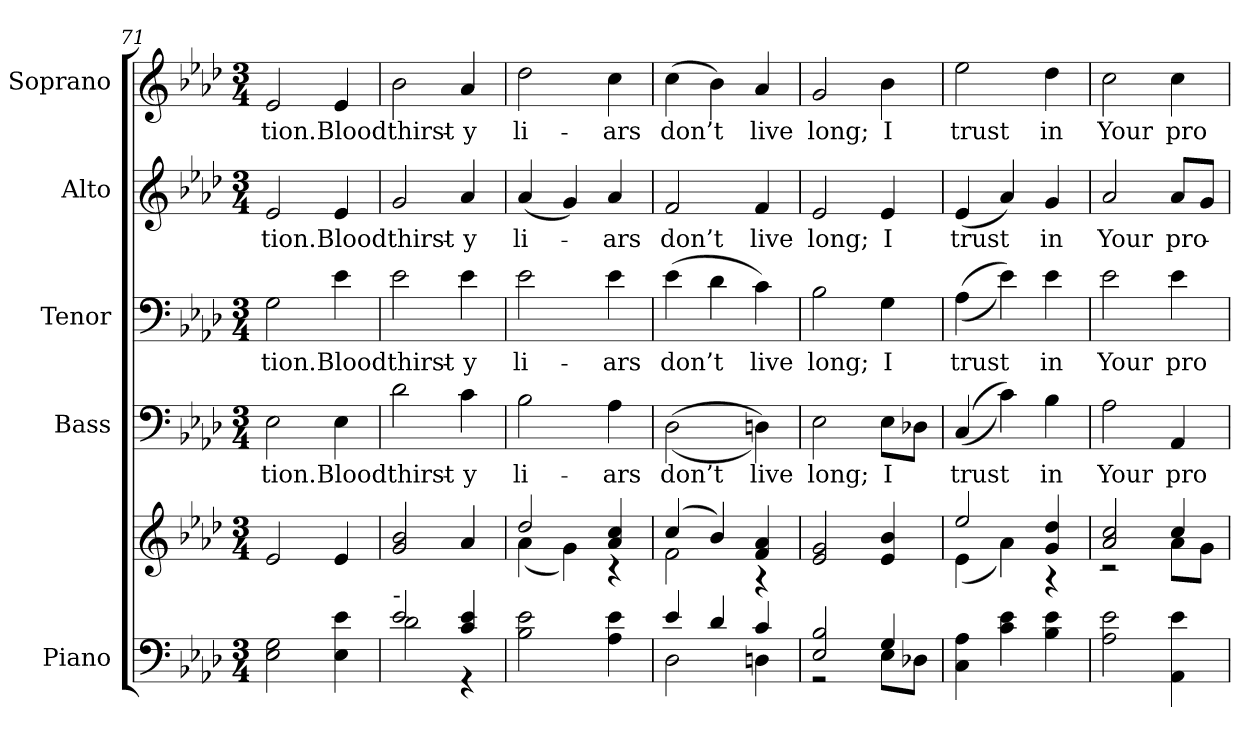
**kern	**kern	**kern	**text	**kern	**text	**kern	**text	**kern	**text
*part5	*part5	*part4	*part4	*part3	*part3	*part2	*part2	*part1	*part1
*staff6	*staff5	*staff4	*staff4	*staff3	*staff3	*staff2	*staff2	*staff1	*staff1
*I"Piano	*	*I"Bass	*	*I"Tenor	*	*I"Alto	*	*I"Soprano	*
*I'Pno.	*	*I'B.	*	*I'T.	*	*I'A.	*	*I'S.	*
!!LO:PB:g=z
*clefF4	*clefG2	*clefF4	*	*clefF4	*	*clefG2	*	*clefG2	*
*k[b-e-a-d-]	*k[b-e-a-d-]	*k[b-e-a-d-]	*	*k[b-e-a-d-]	*	*k[b-e-a-d-]	*	*k[b-e-a-d-]	*
*A-:	*A-:	*A-:	*	*A-:	*	*A-:	*	*A-:	*
*M3/4	*M3/4	*M3/4	*	*M3/4	*	*M3/4	*	*M3/4	*
=71	=71	=71	=71	=71	=71	=71	=71	=71	=71
!	!	!	!LO:LY:b:color=#000000	!	!	!	!	!	!
!	!	!	!	!	!LO:LY:b:color=#000000	!	!	!	!
!	!	!	!	!	!	!	!LO:LY:b:color=#000000	!	!
!	!	!	!	!	!	!	!	!	!LO:LY:b:color=#000000
2E-i\ 2Gi	2e-i/	2E-i\	-tion.	2Gi\	-tion.	2e-i/	-tion.	2e-i/	-tion.
!	!	!	!LO:LY:b:color=#000000	!	!	!	!	!	!
!	!	!	!	!	!LO:LY:b:color=#000000	!	!	!	!
!	!	!	!	!	!	!	!LO:LY:b:color=#000000	!	!
!	!	!	!	!	!	!	!	!	!LO:LY:b:color=#000000
4E-i\ 4e-i	4e-i/	4E-i\	Blood	4e-i\	Blood	4e-i/	Blood	4e-i/	Blood
=72	=72	=72	=72	=72	=72	=72	=72	=72	=72
*^	*	*	*	*	*	*	*	*	*
!	!	!	!	!LO:LY:b:color=#000000	!	!	!	!	!	!
!	!	!	!	!	!	!LO:LY:b:color=#000000	!	!	!	!
!	!	!	!	!	!	!	!	!LO:LY:b:color=#000000	!	!
!LO:TX:a:t=-	!	!	!	!	!	!	!	!	!	!
!	!	!	!	!	!	!	!	!	!	!LO:LY:b:color=#000000
2e-i/	2d-i\	2gi/ 2b-i	2d-i\	thirst-	2e-i\	thirst-	2gi/	thirst-	2b-i\	thirst-
!	!	!	!	!LO:LY:b:color=#000000	!	!	!	!	!	!
!	!	!	!	!	!	!LO:LY:b:color=#000000	!	!	!	!
!	!	!	!	!	!	!	!	!LO:LY:b:color=#000000	!	!
!	!	!	!	!	!	!	!	!	!	!LO:LY:b:color=#000000
4ci/ 4e-i	4r	4a-i/	4ci\	-y	4e-i\	-y	4a-i/	-y	4a-i/	-y
*v	*v	*	*	*	*	*	*	*	*	*
=73	=73	=73	=73	=73	=73	=73	=73	=73	=73
*	*^	*	*	*	*	*	*	*	*
*^	*	*	*	*	*	*	*	*	*	*
!	!	!	!	!	!LO:LY:b:color=#000000	!	!	!	!	!	!
*v	*v	*	*	*	*	*	*	*	*	*	*
*^	*	*	*	*	*	*	*	*	*	*
!	!	!	!	!	!	!	!LO:LY:b:color=#000000	!	!	!	!
*v	*v	*	*	*	*	*	*	*	*	*	*
*^	*	*	*	*	*	*	*	*	*	*
!	!	!	!	!	!	!	!	!	!LO:LY:b:color=#000000	!	!
*v	*v	*	*	*	*	*	*	*	*	*	*
*^	*	*	*	*	*	*	*	*	*	*
!	!	!	!	!	!	!	!	!	!	!	!LO:LY:b:color=#000000
*v	*v	*	*	*	*	*	*	*	*	*	*
2B-i\ 2e-i	2dd-i/	(4a-i\	2B-i\	li-	2e-i\	li-	(4a-i/	li-	2dd-i\	li-
.	.	4gi\)	.	.	.	.	4gi/)	.	.	.
!	!	!	!	!LO:LY:b:color=#000000	!	!	!	!	!	!
!	!	!	!	!	!	!LO:LY:b:color=#000000	!	!	!	!
!	!	!	!	!	!	!	!	!LO:LY:b:color=#000000	!	!
!	!	!	!	!	!	!	!	!	!	!LO:LY:b:color=#000000
4A-i\ 4e-i	4a-i/ 4cci	4r	4A-i\	-ars	4e-i\	-ars	4a-i/	-ars	4cci\	-ars
=74	=74	=74	=74	=74	=74	=74	=74	=74	=74	=74
*^	*	*	*	*	*	*	*	*	*	*
!	!	!	!	!	!LO:LY:b:color=#000000	!	!	!	!	!	!
!	!	!	!	!	!	!	!LO:LY:b:color=#000000	!	!	!	!
!	!	!	!	!	!	!	!	!	!LO:LY:b:color=#000000	!	!
!	!	!	!	!	!	!	!	!	!	!	!LO:LY:b:color=#000000
4e-i/	2D-i\	(4cci/	2fi\	((2D-i\	don’t	(4e-i\	don’t	2fi/	don’t	(4cci\	don’t
4d-i/	.	4b-i/)	.	.	.	4d-i\	.	.	.	4b-i\)	.
!	!	!	!	!	!LO:LY:b:color=#000000	!	!	!	!	!	!
!	!	!	!	!	!	!	!LO:LY:b:color=#000000	!	!	!	!
!	!	!	!	!	!	!	!	!	!LO:LY:b:color=#000000	!	!
!	!	!	!	!	!	!	!	!	!	!	!LO:LY:b:color=#000000
4ci/	4Dni\	4fi/ 4a-i	4r	4Dni\))	live	4ci\)	live	4fi/	live	4a-i/	live
*	*	*v	*v	*	*	*	*	*	*	*	*
=75	=75	=75	=75	=75	=75	=75	=75	=75	=75	=75
*	*	*^	*	*	*	*	*	*	*	*
!	!	!	!	!	!LO:LY:b:color=#000000	!	!	!	!	!	!
*	*	*v	*v	*	*	*	*	*	*	*	*
*	*	*^	*	*	*	*	*	*	*	*
!	!	!	!	!	!	!	!LO:LY:b:color=#000000	!	!	!	!
*	*	*v	*v	*	*	*	*	*	*	*	*
*	*	*^	*	*	*	*	*	*	*	*
!	!	!	!	!	!	!	!	!	!LO:LY:b:color=#000000	!	!
*	*	*v	*v	*	*	*	*	*	*	*	*
*	*	*^	*	*	*	*	*	*	*	*
!	!	!	!	!	!	!	!	!	!	!	!LO:LY:b:color=#000000
*	*	*v	*v	*	*	*	*	*	*	*	*
2E-i/ 2B-i	2r	2e-i/ 2gi	2E-i\	long;	2B-i\	long;	2e-i/	long;	2gi/	long;
!	!	!	!	!LO:LY:b:color=#000000	!	!	!	!	!	!
!	!	!	!	!	!	!LO:LY:b:color=#000000	!	!	!	!
!	!	!	!	!	!	!	!	!LO:LY:b:color=#000000	!	!
!	!	!	!	!	!	!	!	!	!	!LO:LY:b:color=#000000
4Gi/	8E-i\L	4e-i/ 4b-i	8E-i\L	I	4Gi\	I	4e-i/	I	4b-i\	I
.	8D-Xi\J	.	8D-Xi\J	.	.	.	.	.	.	.
*v	*v	*	*	*	*	*	*	*	*	*
!!LO:PB:g=z
=76	=76	=76	=76	=76	=76	=76	=76	=76	=76
*	*^	*	*	*	*	*	*	*	*
*^	*	*	*	*	*	*	*	*	*	*
!	!	!	!	!	!LO:LY:b:color=#000000	!	!	!	!	!	!
*v	*v	*	*	*	*	*	*	*	*	*	*
*^	*	*	*	*	*	*	*	*	*	*
!	!	!	!	!	!	!	!LO:LY:b:color=#000000	!	!	!	!
*v	*v	*	*	*	*	*	*	*	*	*	*
*^	*	*	*	*	*	*	*	*	*	*
!	!	!	!	!	!	!	!	!	!LO:LY:b:color=#000000	!	!
*v	*v	*	*	*	*	*	*	*	*	*	*
*^	*	*	*	*	*	*	*	*	*	*
!	!	!	!	!	!	!	!	!	!	!	!LO:LY:b:color=#000000
*v	*v	*	*	*	*	*	*	*	*	*	*
4Ci\ 4A-i	2ee-i/	(4e-i\	((4Ci/	trust	((4A-i\	trust	(4e-i/	trust	2ee-i\	trust
4ci\ 4e-i	.	4a-i\)	4ci\))	.	4e-i\))	.	4a-i/)	.	.	.
!	!	!	!	!LO:LY:b:color=#000000	!	!	!	!	!	!
!	!	!	!	!	!	!LO:LY:b:color=#000000	!	!	!	!
!	!	!	!	!	!	!	!	!LO:LY:b:color=#000000	!	!
!	!	!	!	!	!	!	!	!	!	!LO:LY:b:color=#000000
4B-i\ 4e-i	4gi/ 4dd-i	4r	4B-i\	in	4e-i\	in	4gi/	in	4dd-i\	in
=77	=77	=77	=77	=77	=77	=77	=77	=77	=77	=77
!	!	!	!	!LO:LY:b:color=#000000	!	!	!	!	!	!
!	!	!	!	!	!	!LO:LY:b:color=#000000	!	!	!	!
!	!	!	!	!	!	!	!	!LO:LY:b:color=#000000	!	!
!	!	!	!	!	!	!	!	!	!	!LO:LY:b:color=#000000
2A-i\ 2e-i	2a-i/ 2cci	2r	2A-i\	Your	2e-i\	Your	2a-i/	Your	2cci\	Your
!	!	!	!	!LO:LY:b:color=#000000	!	!	!	!	!	!
!	!	!	!	!	!	!LO:LY:b:color=#000000	!	!	!	!
!	!	!	!	!	!	!	!	!LO:LY:b:color=#000000	!	!
!	!	!	!	!	!	!	!	!	!	!LO:LY:b:color=#000000
4AA-i\ 4e-i	4cci/	8a-i\L	4AA-i/	pro-	4e-i\	pro-	8a-i/L	pro-	4cci\	pro-
.	.	8gi\J	.	.	.	.	8gi/J	.	.	.
*	*v	*v	*	*	*	*	*	*	*	*
=	=	=	=	=	=	=	=	=	=
*-	*-	*-	*-	*-	*-	*-	*-	*-	*-
